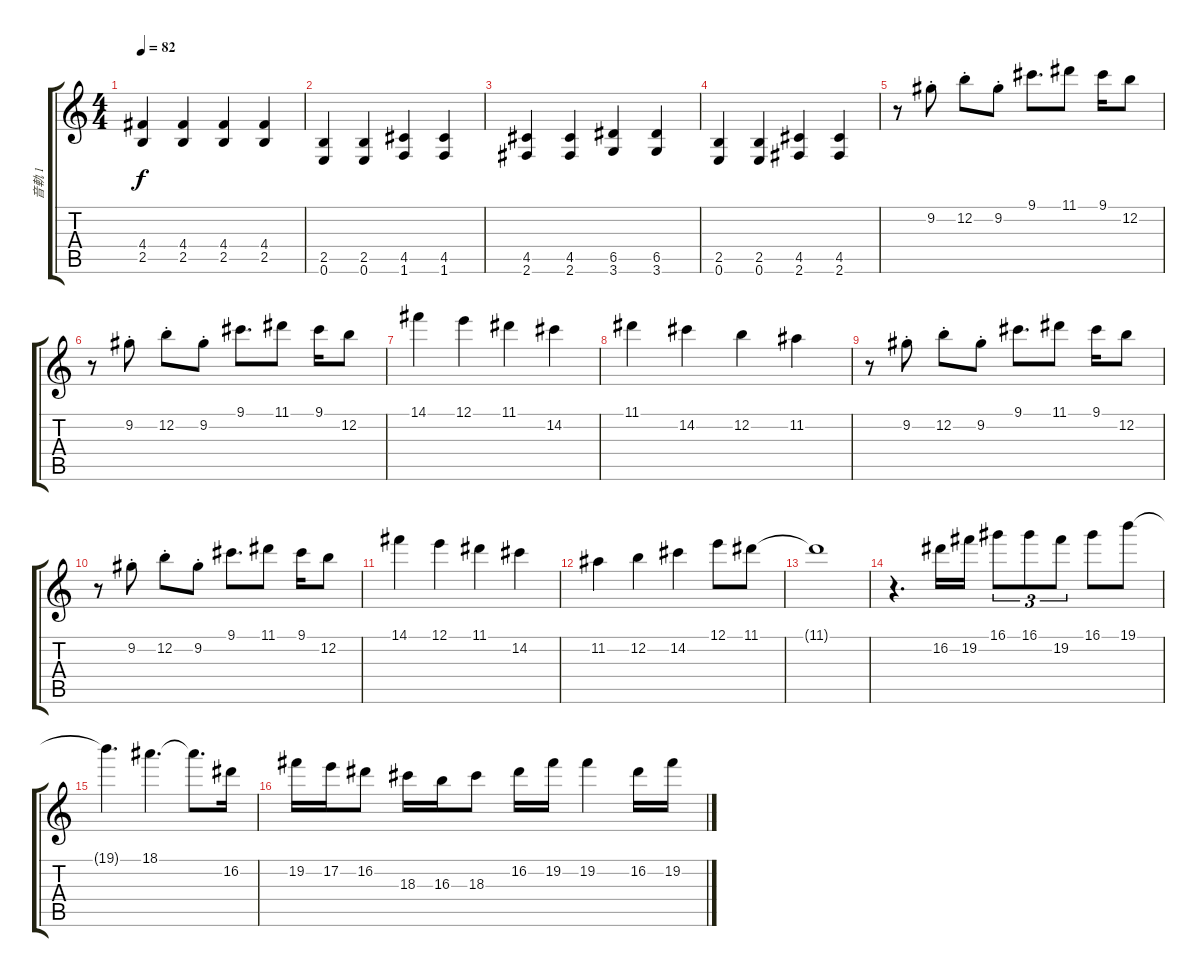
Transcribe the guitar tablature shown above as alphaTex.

\track ("音軌 1" "音軌 1") {instrument overdrivenguitar}
\staff {score tabs}
\tuning (E4 B3 G3 D3 A2 E2) {hide}
\ts (4 4)
\tempo 82
\clef g2
\ks c
(4.4 2.5).4{dy f} (4.4 2.5).4 (4.4 2.5).4 (4.4 2.5).4 |
(2.5 0.6).4 (2.5 0.6).4 (4.5 1.6).4 (4.5 1.6).4 |
(4.5 2.6).4 (4.5 2.6).4 (6.5 3.6).4 (6.5 3.6).4 |
(2.5 0.6).4 (2.5 0.6).4 (4.5 2.6).4 (4.5 2.6).4 |
r.8 9.2{st}.8 12.2{st}.8 9.2{st}.8 9.1.8{d} 11.1.8 9.1.16 12.2.8 |
r.8 9.2{st}.8 12.2{st}.8 9.2{st}.8 9.1.8{d} 11.1.8 9.1.16 12.2.8 |
14.1.4 12.1.4 11.1.4 14.2.4 |
11.1.4 14.2.4 12.2.4 11.2.4 |
r.8 9.2{st}.8 12.2{st}.8 9.2{st}.8 9.1.8{d} 11.1.8 9.1.16 12.2.8 |
r.8 9.2{st}.8 12.2{st}.8 9.2{st}.8 9.1.8{d} 11.1.8 9.1.16 12.2.8 |
14.1.4 12.1.4 11.1.4 14.2.4 |
11.2.4 12.2.4 14.2.4 12.1.8 11.1.8 |
11.1{t}.1 |
r.4{d} 16.2.16 19.2.16 16.1.8{tu (3 2)} 16.1.8{tu (3 2)} 19.2.8{tu (3 2)} 16.1.8 19.1.8 |
19.1{t}.4{d} 18.1.4{d} 18.1{t}.8{d} 16.2.16 |
19.2.16 17.2.16 16.2.8 18.3.16 16.3.16 18.3.8 16.2.16 19.2.16 19.2.4 16.2.16 19.2.16
